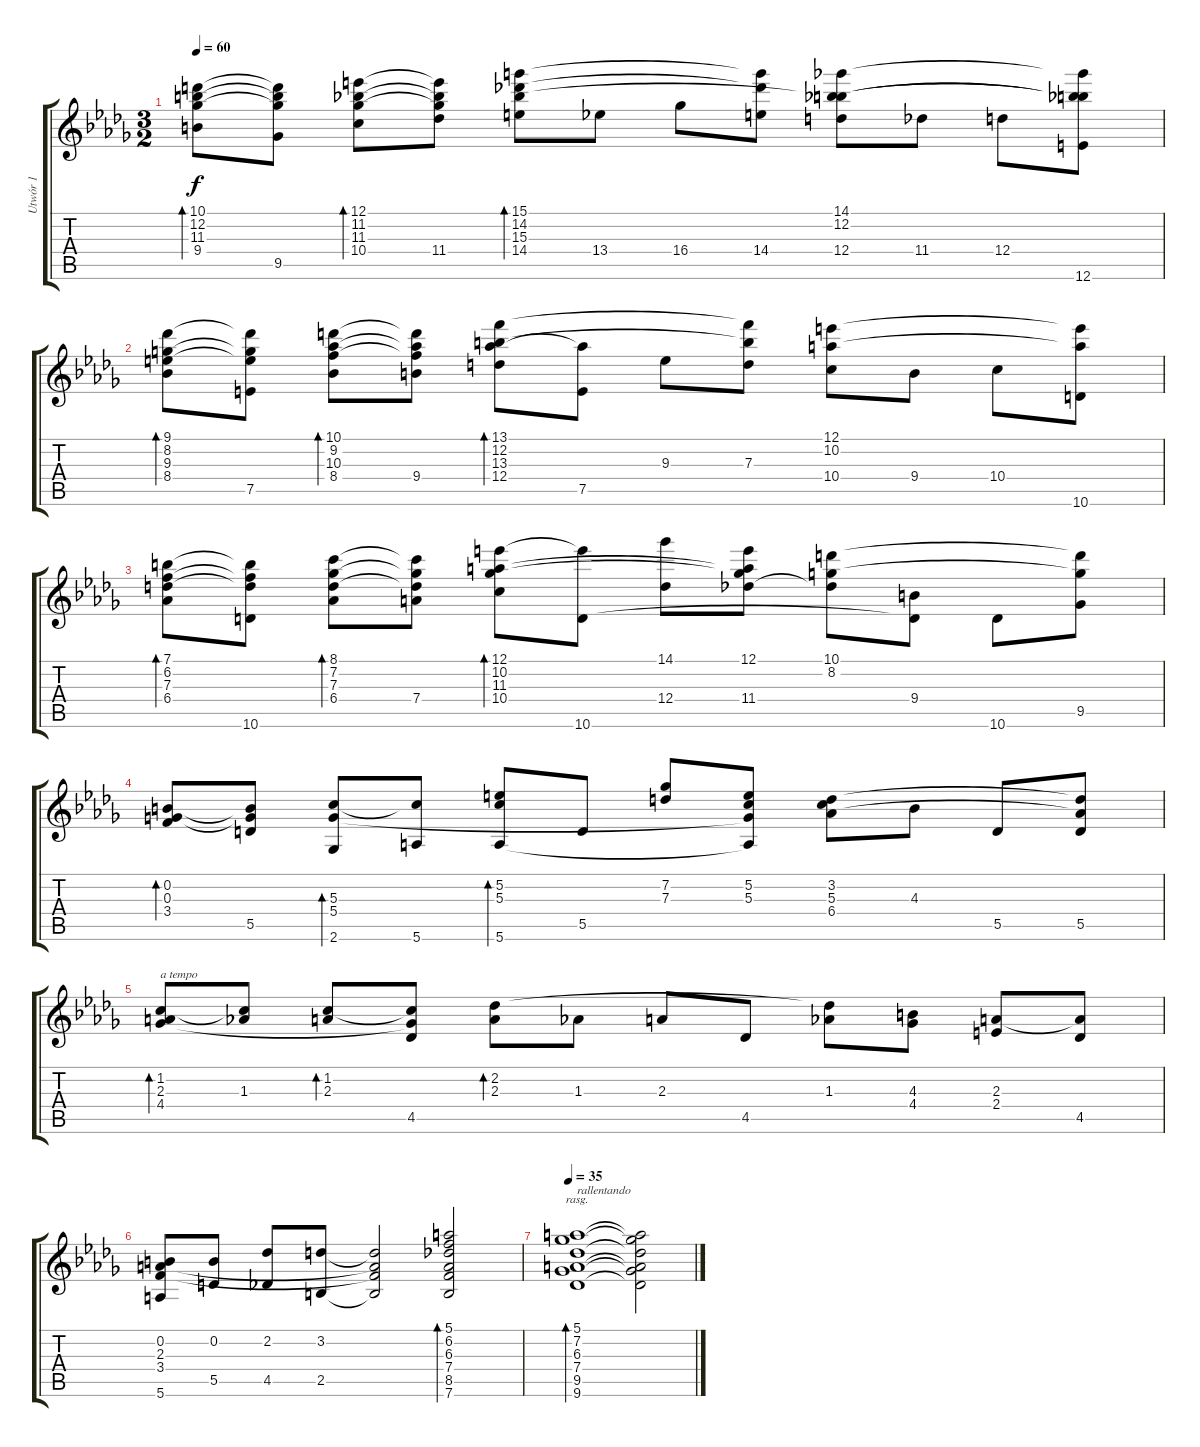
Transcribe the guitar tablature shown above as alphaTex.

\track ("Utwór 1" "Utwór 1") {instrument acousticguitarnylon}
\staff {score tabs}
\tuning (E4 B3 G3 D3 A2 E2) {hide}
\ts (3 2)
\tempo 60
\clef g2
\ks db
(10.1 12.2 11.3 9.4).8{bd 120 dy f} (10.1{t} 12.2{t} 11.3{t} 9.5).8 (12.1 11.2 11.3 10.4).8{bd 120} (12.1{t} 11.2{t} 11.3{t} 11.4).8 (15.1 14.2 15.3 14.4).8{bd 120} 13.4.8 16.4.8 (15.1{t} 14.2{t} 14.4).8 (14.1 12.2 15.3{t} 12.4).8 11.4.8 12.4.8 (14.1{t} 12.2{t} 15.3{t} 12.6).8 |
(9.1 8.2 9.3 8.4).8{bd 120} (9.1{t} 8.2{t} 9.3{t} 7.5).8 (10.1 9.2 10.3 8.4).8{bd 120} (10.1{t} 9.2{t} 10.3{t} 9.4).8 (13.1 12.2 13.3 12.4).8{bd 120} (13.3{t} 7.5).8 9.3.8 (13.1{t} 12.2{t} 7.3).8 (12.1 10.2 10.4).8 9.4.8 10.4.8 (12.1{t} 10.2{t} 10.6).8 |
(7.1 6.2 7.3 6.4).8{bd 120} (7.1{t} 6.2{t} 7.3{t} 10.6).8 (8.1 7.2 7.3 6.4).8{bd 120} (8.1{t} 7.2{t} 7.3{t} 7.4).8 (12.1 10.2 11.3 10.4).8{bd 120} (12.1{t} 10.6).8 (14.1 12.4).8 (12.1 10.2{t} 11.3{t} 11.4).8 (10.1 8.2 11.4{t}).8 (9.4 10.6{t}).8 10.6.8 (10.1{t} 8.2{t} 9.5).8 |
(0.2 0.3 3.4).8{bd 120} (0.2{t} 0.3{t} 5.5).8 (5.3 5.4 2.6).8{bd 120} (5.3{t} 5.6).8 (5.2 5.3 5.6).8{bd 120} 5.5.8 (7.2 7.3).8 (5.2 5.3 5.4{t} 5.6{t}).8 (3.2 5.3 6.4).8 4.3.8 5.5.8 (3.2{t} 6.4{t} 5.5).8 |
(1.2 2.3 4.4).8{bd 120 txt "a tempo"} (1.2{t} 1.3).8 (1.2 2.3).8{bd 120} (1.2{t} 4.4{t} 4.5).8 (2.2 2.3).8{bd 120} 1.3.8 2.3.8 4.5.8 (2.2{t} 1.3).8 (4.3 4.4).8 (2.3 2.4).8 (2.3{t} 4.5).8 |
(0.2 2.3 3.4 5.6).8 (0.2 5.5).8 (2.2 4.5).8 (3.2 2.5).8 (3.2{t} 2.3{t} 3.4{t} 2.5{t}).2 (5.1 6.2 6.3 7.4 8.5 7.6).2{bd 240} |
\tempo 35
(5.1 7.2 6.3 7.4 9.5 9.6).1{bd 480 rasg ii txt "rallentando"} (5.1{t} 7.2{t} 6.3{t} 7.4{t} 9.5{t} 9.6{t}).2
